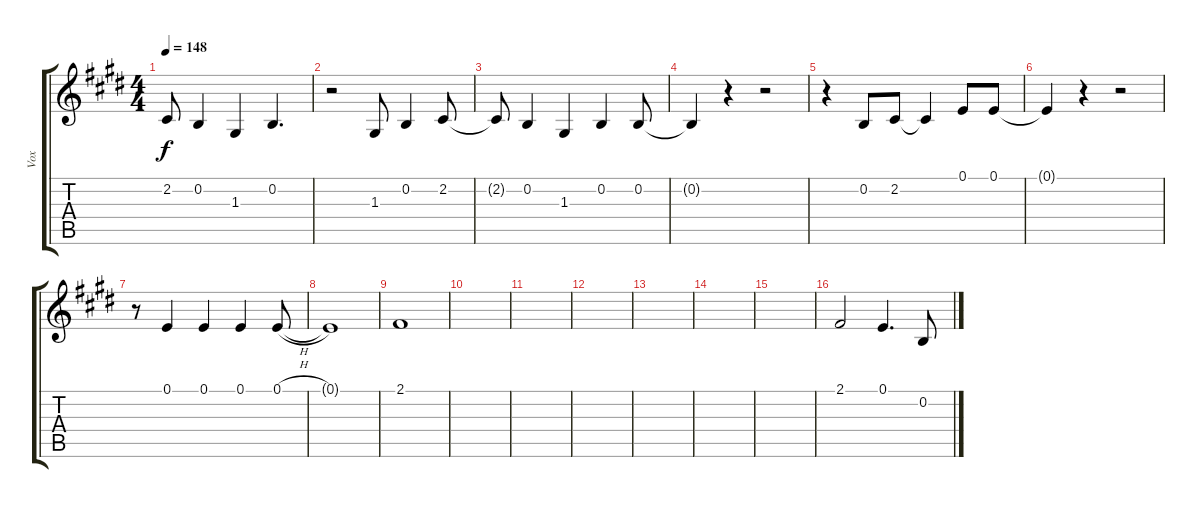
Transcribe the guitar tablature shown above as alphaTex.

\track ("Vox" "Vox") {instrument lead6voice}
\staff {score tabs}
\tuning (E4 B3 G3 D3 A2 E2) {hide}
\ts (4 4)
\tempo 148
\clef g2
\ks e
2.2{t}.8{dy f} 0.2.4 1.3.4 0.2.4{d} |
r.2 1.3.8 0.2.4 2.2.8 |
2.2{t}.8 0.2.4 1.3.4 0.2.4 0.2.8 |
0.2{t}.4 r.4 r.2 |
r.4 0.2.8 2.2.8 2.2{t}.4 0.1.8 0.1.8 |
0.1{t}.4 r.4 r.2 |
r.8 0.1.4 0.1.4 0.1.4 0.1{h}.8 |
0.1{t}.1 |
2.1.1 |
|
|
|
|
|
|
2.1.2 0.1.4{d} 0.2.8
